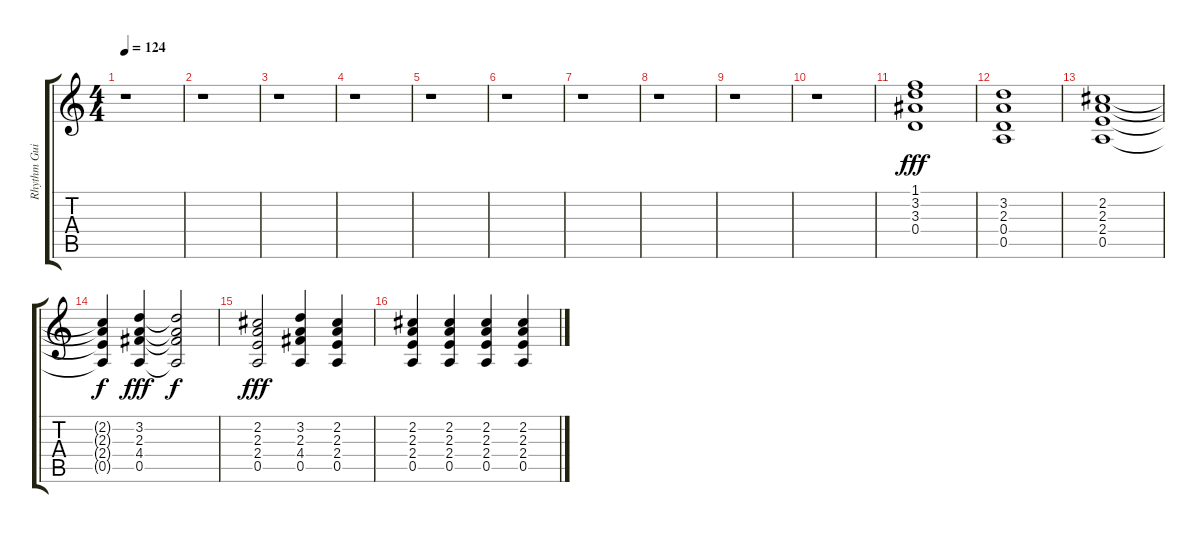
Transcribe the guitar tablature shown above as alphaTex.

\track ("Rhythm Guitar 2" "Rhythm Gui") {instrument distortionguitar}
\staff {score tabs}
\tuning (E4 B3 G3 D3 A2 E2) {hide}
\ts (4 4)
\tempo 124
\clef g2
\ks c
r.1{dy fff} |
r.1 |
r.1 |
r.1 |
r.1 |
r.1 |
r.1 |
r.1 |
r.1 |
r.1 |
(1.1 3.2 3.3 0.4).1 |
(3.2 2.3 0.4 0.5).1 |
(2.2 2.3 2.4 0.5).1 |
(2.2{t} 2.3{t} 2.4{t} 0.5{t}).4{dy f} (3.2 2.3 4.4 0.5).4{dy fff} (3.2{t} 2.3{t} 4.4{t} 0.5{t}).2{dy f} |
(2.2 2.3 2.4 0.5).2{dy fff} (3.2 2.3 4.4 0.5).4 (2.2 2.3 2.4 0.5).4 |
(2.2 2.3 2.4 0.5).4 (2.2 2.3 2.4 0.5).4 (2.2 2.3 2.4 0.5).4 (2.2 2.3 2.4 0.5).4
